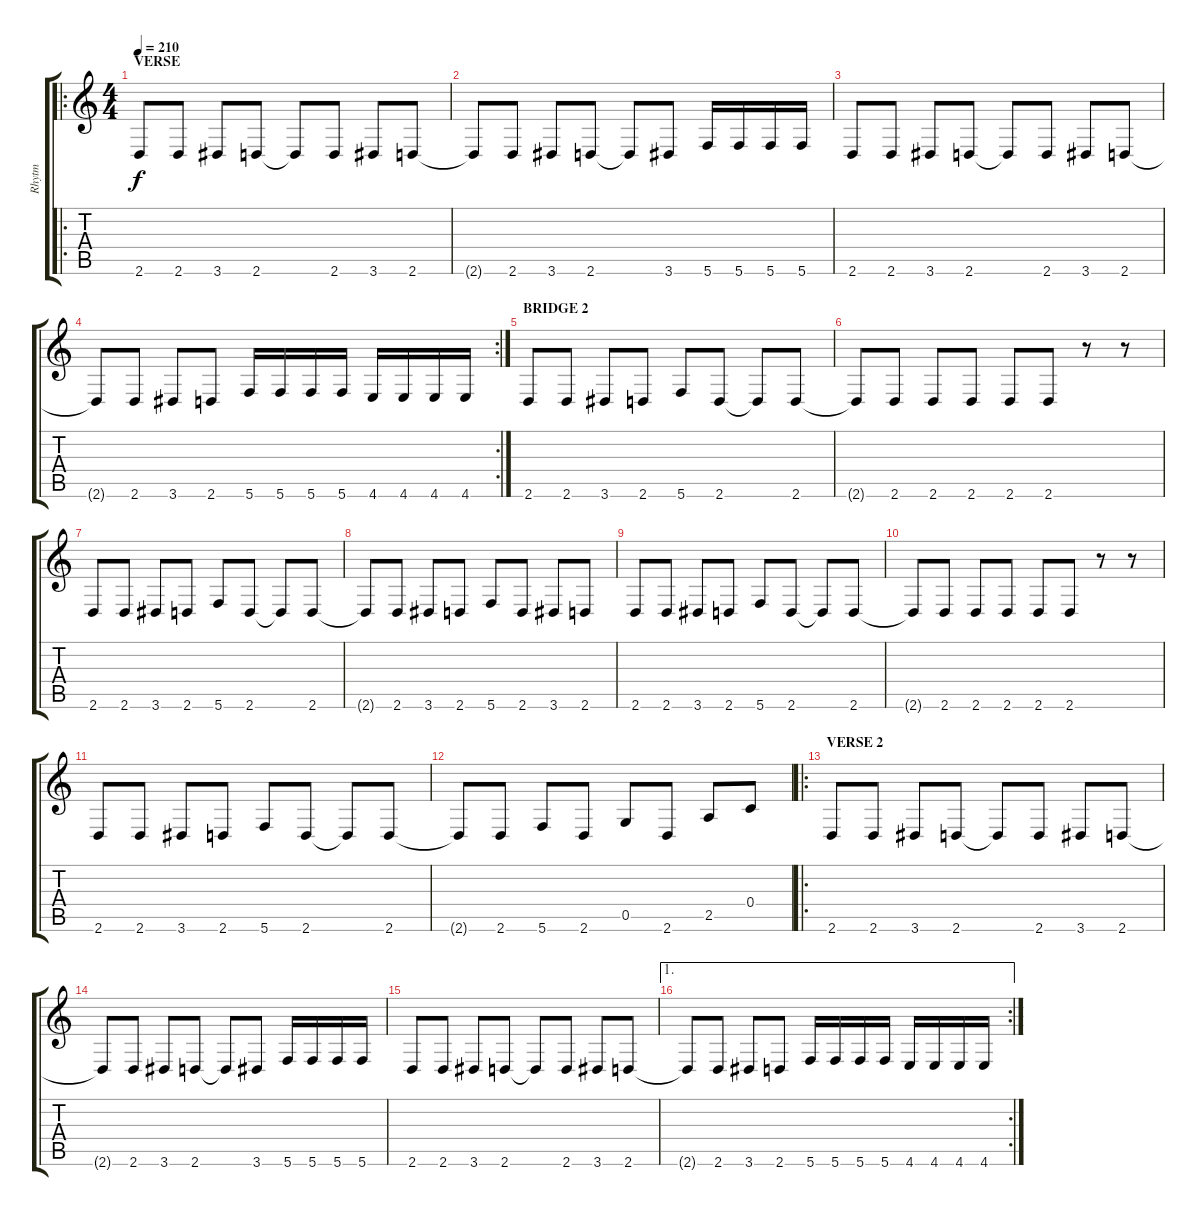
\track ("Rhytm" "Rhytm") {instrument distortionguitar}
\staff {score tabs}
\tuning (D4 A3 F3 C3 G2 C2) {hide}
\ro
\ts (4 4)
\section ("" "VERSE")
\tempo 210
\clef g2
\ks c
2.6.8{dy f} 2.6.8 3.6.8 2.6.8 2.6{t}.8 2.6.8 3.6.8 2.6.8 |
2.6{t}.8 2.6.8 3.6.8 2.6.8 2.6{t}.8 3.6.8 5.6.16 5.6.16 5.6.16 5.6.16 |
2.6.8 2.6.8 3.6.8 2.6.8 2.6{t}.8 2.6.8 3.6.8 2.6.8 |
\rc 2
2.6{t}.8 2.6.8 3.6.8 2.6.8 5.6.16 5.6.16 5.6.16 5.6.16 4.6.16 4.6.16 4.6.16 4.6.16 |
\section ("" "BRIDGE 2")
2.6.8 2.6.8 3.6.8 2.6.8 5.6.8 2.6.8 2.6{t}.8 2.6.8 |
2.6{t}.8 2.6.8 2.6.8 2.6.8 2.6.8 2.6.8 r.8 r.8 |
2.6.8 2.6.8 3.6.8 2.6.8 5.6.8 2.6.8 2.6{t}.8 2.6.8 |
2.6{t}.8 2.6.8 3.6.8 2.6.8 5.6.8 2.6.8 3.6.8 2.6.8 |
2.6.8 2.6.8 3.6.8 2.6.8 5.6.8 2.6.8 2.6{t}.8 2.6.8 |
2.6{t}.8 2.6.8 2.6.8 2.6.8 2.6.8 2.6.8 r.8 r.8 |
2.6.8 2.6.8 3.6.8 2.6.8 5.6.8 2.6.8 2.6{t}.8 2.6.8 |
2.6{t}.8 2.6.8 5.6.8 2.6.8 0.5.8 2.6.8 2.5.8 0.4.8 |
\ro
\section ("" "VERSE 2")
2.6.8 2.6.8 3.6.8 2.6.8 2.6{t}.8 2.6.8 3.6.8 2.6.8 |
2.6{t}.8 2.6.8 3.6.8 2.6.8 2.6{t}.8 3.6.8 5.6.16 5.6.16 5.6.16 5.6.16 |
2.6.8 2.6.8 3.6.8 2.6.8 2.6{t}.8 2.6.8 3.6.8 2.6.8 |
\ae 1
\rc 2
2.6{t}.8 2.6.8 3.6.8 2.6.8 5.6.16 5.6.16 5.6.16 5.6.16 4.6.16 4.6.16 4.6.16 4.6.16
